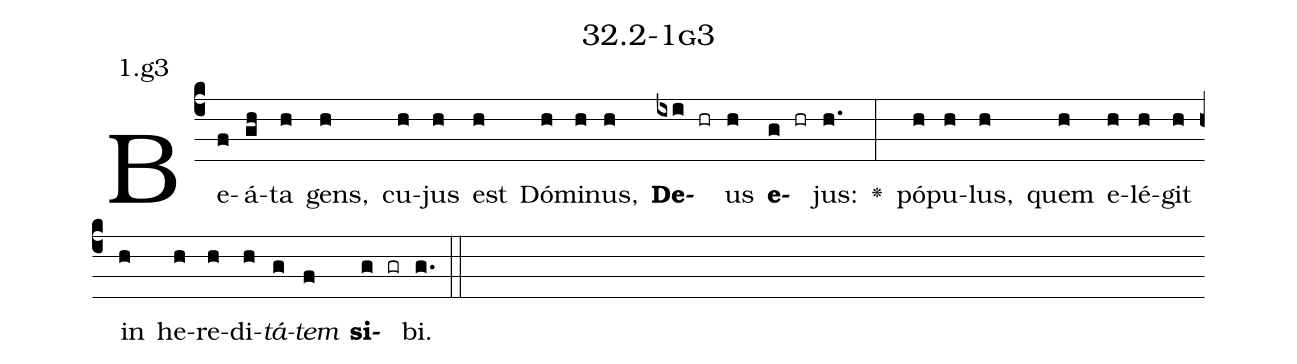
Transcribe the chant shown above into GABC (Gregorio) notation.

name: 32.2-1g3;
annotation: 1.g3;
%%
(c4)Be(f)á(gh)ta(h) gens,(h) cu(h)jus(h) est(h) Dó(h)mi(h)nus,(h) <b>De</b>(ixi hr)us(h) <b>e</b>(g hr)jus:(h.) <v>\greheightstar</v>(:) pó(h)pu(h)lus,(h) quem(h) e(h)lé(h)git(h) in(h) he(h)re(h)di(h)<i>tá</i>(g)<i>tem</i>(f) <b>si</b>(g gr)bi.(g.) (::)


%E(h) u(h) o(g) u(f) a(g) e.(g.) (::)
